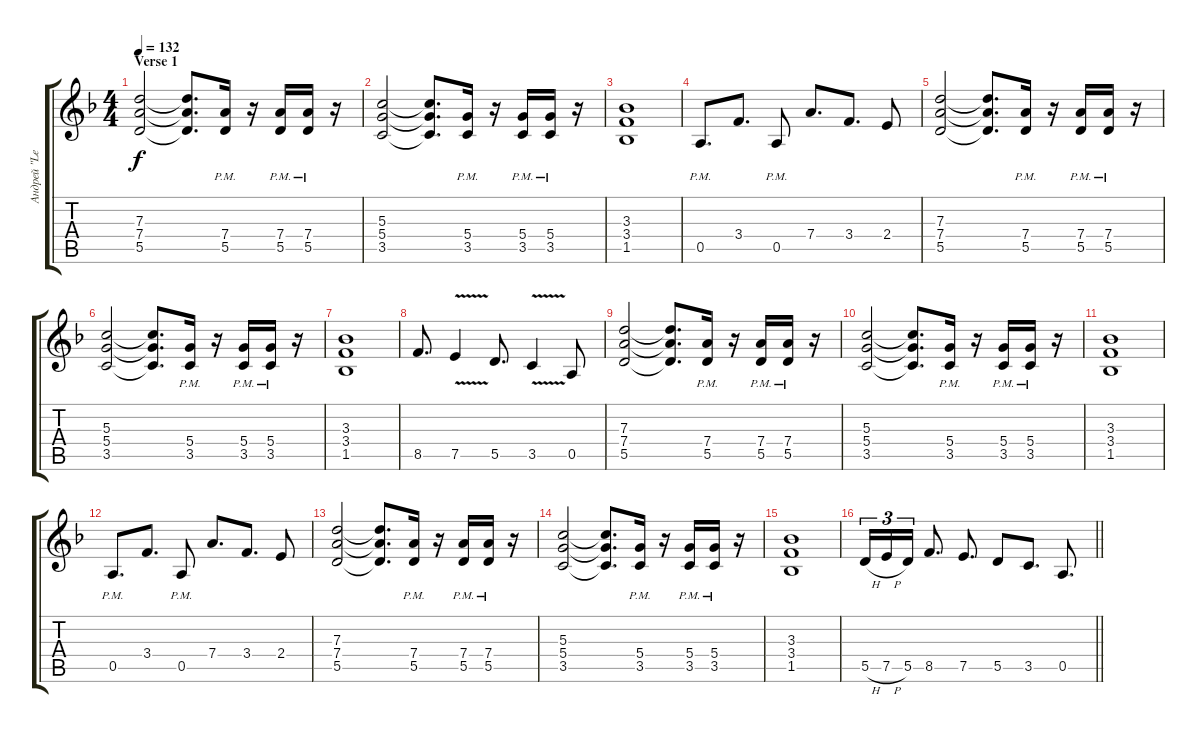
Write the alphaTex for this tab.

\track ("Андрей \"Leo\" Леонтьев" "Андрей \"Le") {instrument distortionguitar}
\staff {score tabs}
\tuning (E4 B3 G3 D3 A2 E2) {hide}
\ts (4 4)
\section ("" "Verse 1")
\tempo 132
\clef g2
\ks f
(7.3 7.4 5.5).2{dy f} (7.3{t} 7.4{t} 5.5{t}).8{d} (7.4{pm} 5.5{pm}).16 r.16 (7.4{pm} 5.5{pm}).16 (7.4{pm} 5.5{pm}).16 r.16 |
(5.3 5.4 3.5).2 (5.3{t} 5.4{t} 3.5{t}).8{d} (5.4{pm} 3.5{pm}).16 r.16 (5.4{pm} 3.5{pm}).16 (5.4{pm} 3.5{pm}).16 r.16 |
(3.3 3.4 1.5).1 |
0.5{pm}.8{d} 3.4.8{d} 0.5{pm}.8 7.4.8{d} 3.4.8{d} 2.4.8 |
(7.3 7.4 5.5).2 (7.3{t} 7.4{t} 5.5{t}).8{d} (7.4{pm} 5.5{pm}).16 r.16 (7.4{pm} 5.5{pm}).16 (7.4{pm} 5.5{pm}).16 r.16 |
(5.3 5.4 3.5).2 (5.3{t} 5.4{t} 3.5{t}).8{d} (5.4{pm} 3.5{pm}).16 r.16 (5.4{pm} 3.5{pm}).16 (5.4{pm} 3.5{pm}).16 r.16 |
(3.3 3.4 1.5).1 |
8.5.8{d} 7.5{v}.4 5.5.8{d} 3.5{v}.4 0.5.8 |
(7.3 7.4 5.5).2 (7.3{t} 7.4{t} 5.5{t}).8{d} (7.4{pm} 5.5{pm}).16 r.16 (7.4{pm} 5.5{pm}).16 (7.4{pm} 5.5{pm}).16 r.16 |
(5.3 5.4 3.5).2 (5.3{t} 5.4{t} 3.5{t}).8{d} (5.4{pm} 3.5{pm}).16 r.16 (5.4{pm} 3.5{pm}).16 (5.4{pm} 3.5{pm}).16 r.16 |
(3.3 3.4 1.5).1 |
0.5{pm}.8{d} 3.4.8{d} 0.5{pm}.8 7.4.8{d} 3.4.8{d} 2.4.8 |
(7.3 7.4 5.5).2 (7.3{t} 7.4{t} 5.5{t}).8{d} (7.4{pm} 5.5{pm}).16 r.16 (7.4{pm} 5.5{pm}).16 (7.4{pm} 5.5{pm}).16 r.16 |
(5.3 5.4 3.5).2 (5.3{t} 5.4{t} 3.5{t}).8{d} (5.4{pm} 3.5{pm}).16 r.16 (5.4{pm} 3.5{pm}).16 (5.4{pm} 3.5{pm}).16 r.16 |
(3.3 3.4 1.5).1 |
\barLineRight lightlight
5.5{h}.16{tu (3 2)} 7.5{h}.16{tu (3 2)} 5.5.16{tu (3 2)} 8.5.8{d} 7.5.8{d} 5.5.8 3.5.8{d} 0.5.8{d}
